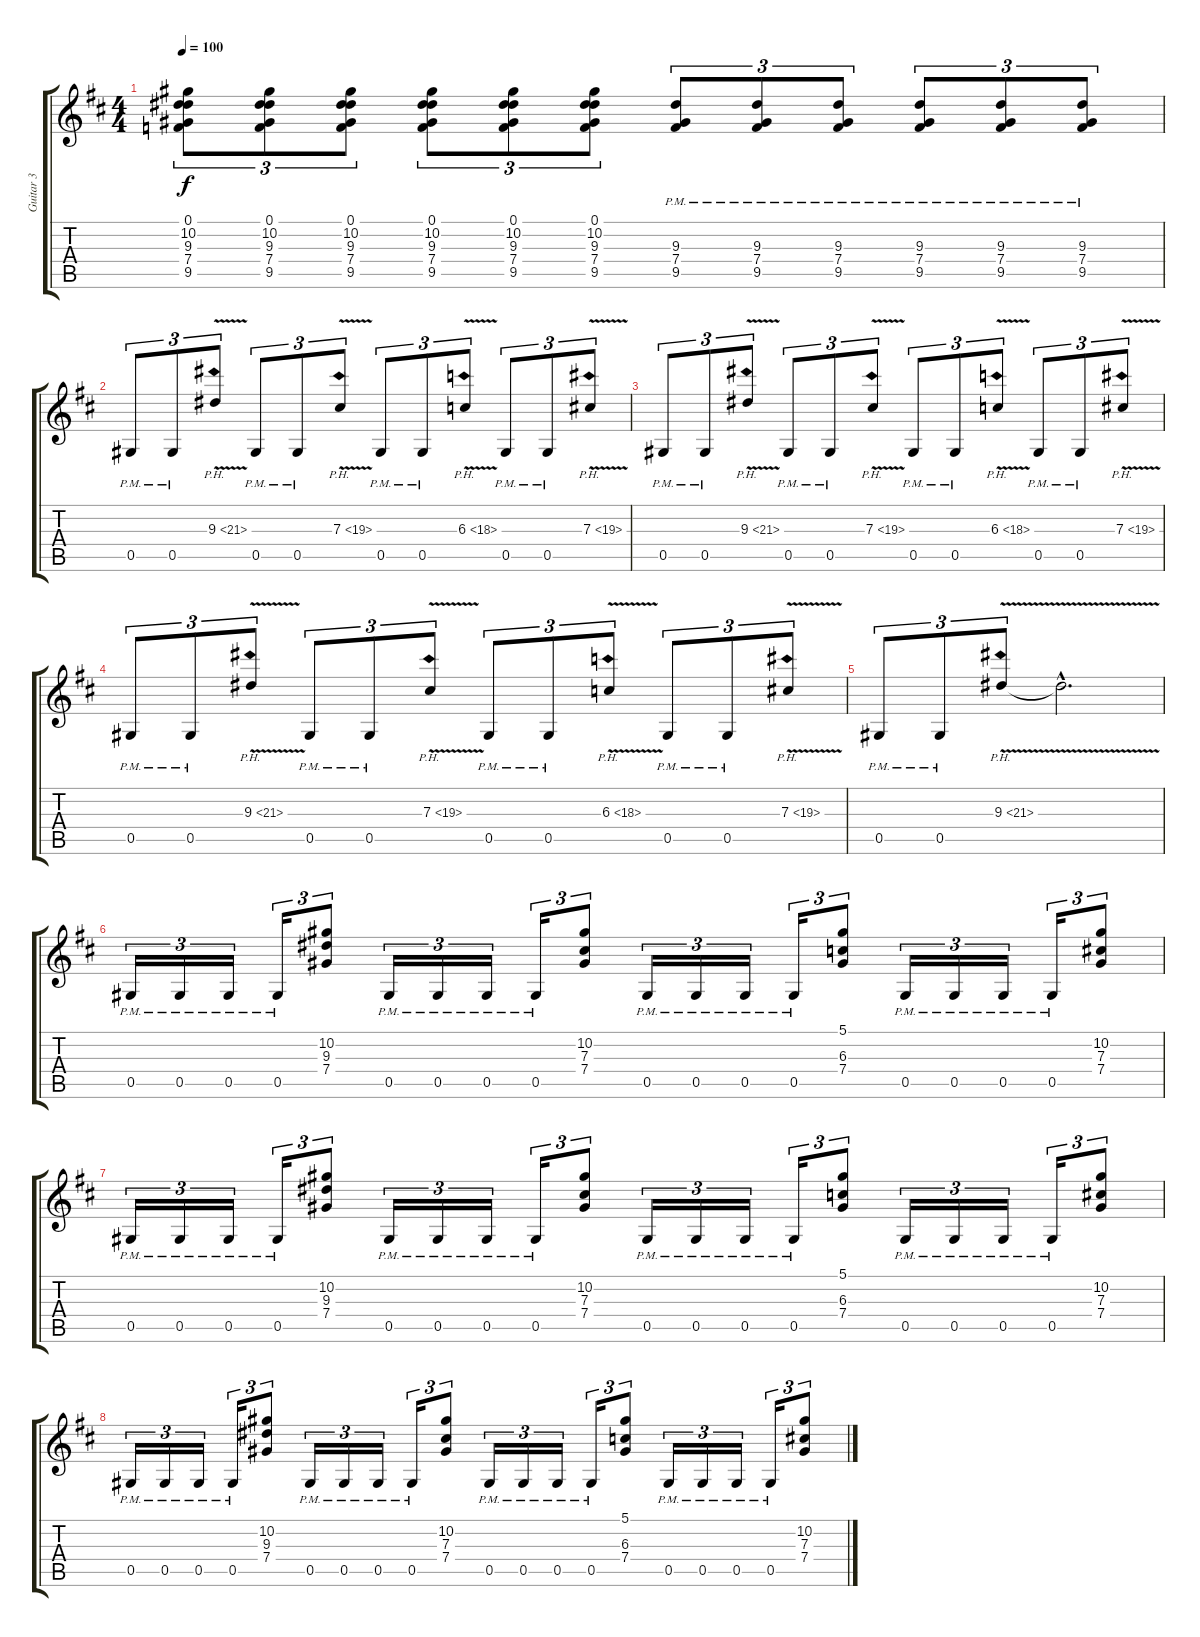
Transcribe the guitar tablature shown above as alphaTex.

\track ("Guitar 3" "Guitar 3") {instrument distortionguitar}
\staff {score tabs}
\tuning (Eb4 Bb3 Gb3 Db3 Ab2 Eb2) {hide}
\ts (4 4)
\tempo 100
\clef g2
\ks d
(0.1 10.2 9.3 7.4 9.5).8{tu (3 2) dy f} (0.1 10.2 9.3 7.4 9.5).8{tu (3 2)} (0.1 10.2 9.3 7.4 9.5).8{tu (3 2)} (0.1 10.2 9.3 7.4 9.5).8{tu (3 2)} (0.1 10.2 9.3 7.4 9.5).8{tu (3 2)} (0.1 10.2 9.3 7.4 9.5).8{tu (3 2)} (9.3{pm} 7.4{pm} 9.5{pm}).8{tu (3 2)} (9.3{pm} 7.4{pm} 9.5{pm}).8{tu (3 2)} (9.3{pm} 7.4{pm} 9.5{pm}).8{tu (3 2)} (9.3{pm} 7.4{pm} 9.5{pm}).8{tu (3 2)} (9.3{pm} 7.4{pm} 9.5{pm}).8{tu (3 2)} (9.3{pm} 7.4{pm} 9.5{pm}).8{tu (3 2)} |
0.5{pm}.8{tu (3 2) volume 16} 0.5{pm}.8{tu (3 2)} 9.3{ph 12 v}.8{tu (3 2)} 0.5{pm}.8{tu (3 2)} 0.5{pm}.8{tu (3 2)} 7.3{ph 12 v}.8{tu (3 2)} 0.5{pm}.8{tu (3 2)} 0.5{pm}.8{tu (3 2)} 6.3{ph 12 v}.8{tu (3 2)} 0.5{pm}.8{tu (3 2)} 0.5{pm}.8{tu (3 2)} 7.3{ph 12 v}.8{tu (3 2)} |
0.5{pm}.8{tu (3 2) volume 16} 0.5{pm}.8{tu (3 2)} 9.3{ph 12 v}.8{tu (3 2)} 0.5{pm}.8{tu (3 2)} 0.5{pm}.8{tu (3 2)} 7.3{ph 12 v}.8{tu (3 2)} 0.5{pm}.8{tu (3 2)} 0.5{pm}.8{tu (3 2)} 6.3{ph 12 v}.8{tu (3 2)} 0.5{pm}.8{tu (3 2)} 0.5{pm}.8{tu (3 2)} 7.3{ph 12 v}.8{tu (3 2)} |
0.5{pm}.8{tu (3 2) volume 16} 0.5{pm}.8{tu (3 2)} 9.3{ph 12 v}.8{tu (3 2)} 0.5{pm}.8{tu (3 2)} 0.5{pm}.8{tu (3 2)} 7.3{ph 12 v}.8{tu (3 2)} 0.5{pm}.8{tu (3 2)} 0.5{pm}.8{tu (3 2)} 6.3{ph 12 v}.8{tu (3 2)} 0.5{pm}.8{tu (3 2)} 0.5{pm}.8{tu (3 2)} 7.3{ph 12 v}.8{tu (3 2)} |
0.5{pm}.8{tu (3 2) volume 16} 0.5{pm}.8{tu (3 2)} 9.3{ph 12 v}.8{tu (3 2)} 9.3{hac t}.2{d} |
0.5{pm}.16{tu (3 2)} 0.5{pm}.16{tu (3 2)} 0.5{pm}.16{tu (3 2)} 0.5{pm}.16{tu (3 2)} (10.2 9.3 7.4).8{tu (3 2)} 0.5{pm}.16{tu (3 2)} 0.5{pm}.16{tu (3 2)} 0.5{pm}.16{tu (3 2)} 0.5{pm}.16{tu (3 2)} (10.2 7.3 7.4).8{tu (3 2)} 0.5{pm}.16{tu (3 2)} 0.5{pm}.16{tu (3 2)} 0.5{pm}.16{tu (3 2)} 0.5{pm}.16{tu (3 2)} (5.1 6.3 7.4).8{tu (3 2)} 0.5{pm}.16{tu (3 2)} 0.5{pm}.16{tu (3 2)} 0.5{pm}.16{tu (3 2)} 0.5{pm}.16{tu (3 2)} (10.2 7.3 7.4).8{tu (3 2)} |
0.5{pm}.16{tu (3 2)} 0.5{pm}.16{tu (3 2)} 0.5{pm}.16{tu (3 2)} 0.5{pm}.16{tu (3 2)} (10.2 9.3 7.4).8{tu (3 2)} 0.5{pm}.16{tu (3 2)} 0.5{pm}.16{tu (3 2)} 0.5{pm}.16{tu (3 2)} 0.5{pm}.16{tu (3 2)} (10.2 7.3 7.4).8{tu (3 2)} 0.5{pm}.16{tu (3 2)} 0.5{pm}.16{tu (3 2)} 0.5{pm}.16{tu (3 2)} 0.5{pm}.16{tu (3 2)} (5.1 6.3 7.4).8{tu (3 2)} 0.5{pm}.16{tu (3 2)} 0.5{pm}.16{tu (3 2)} 0.5{pm}.16{tu (3 2)} 0.5{pm}.16{tu (3 2)} (10.2 7.3 7.4).8{tu (3 2)} |
0.5{pm}.16{tu (3 2)} 0.5{pm}.16{tu (3 2)} 0.5{pm}.16{tu (3 2)} 0.5{pm}.16{tu (3 2)} (10.2 9.3 7.4).8{tu (3 2)} 0.5{pm}.16{tu (3 2)} 0.5{pm}.16{tu (3 2)} 0.5{pm}.16{tu (3 2)} 0.5{pm}.16{tu (3 2)} (10.2 7.3 7.4).8{tu (3 2)} 0.5{pm}.16{tu (3 2)} 0.5{pm}.16{tu (3 2)} 0.5{pm}.16{tu (3 2)} 0.5{pm}.16{tu (3 2)} (5.1 6.3 7.4).8{tu (3 2)} 0.5{pm}.16{tu (3 2)} 0.5{pm}.16{tu (3 2)} 0.5{pm}.16{tu (3 2)} 0.5{pm}.16{tu (3 2)} (10.2 7.3 7.4).8{tu (3 2)}
